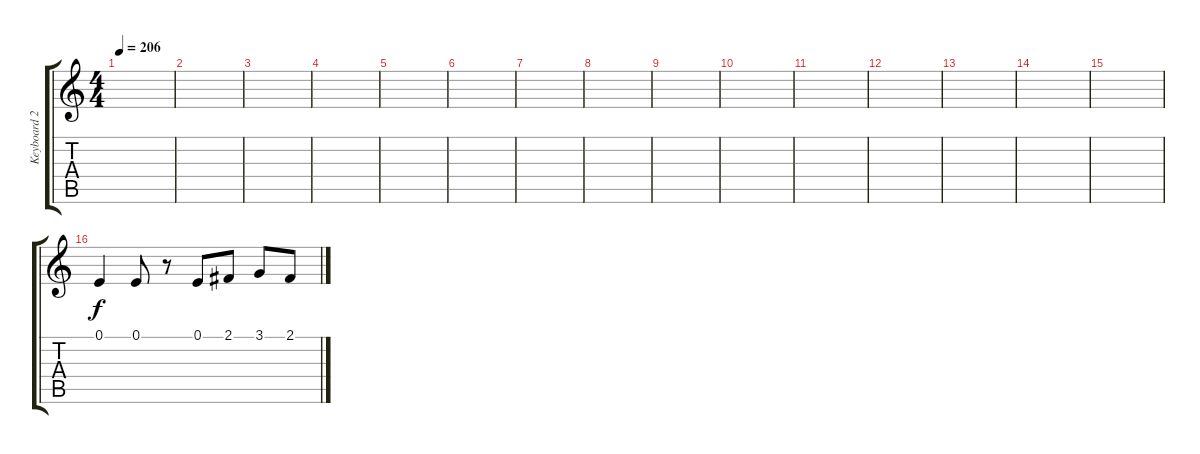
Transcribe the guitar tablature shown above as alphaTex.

\track ("Keyboard 2" "Keyboard 2") {instrument choiraahs}
\staff {score tabs}
\tuning (E4 B3 G3 D3 A2 E2) {hide}
\ts (4 4)
\tempo 206
\clef g2
\ks c
|
|
|
|
|
|
|
|
|
|
|
|
|
|
|
0.1.4{volume 16 instrument tangoaccordion} 0.1.8 r.8 0.1.8 2.1.8 3.1.8 2.1.8
